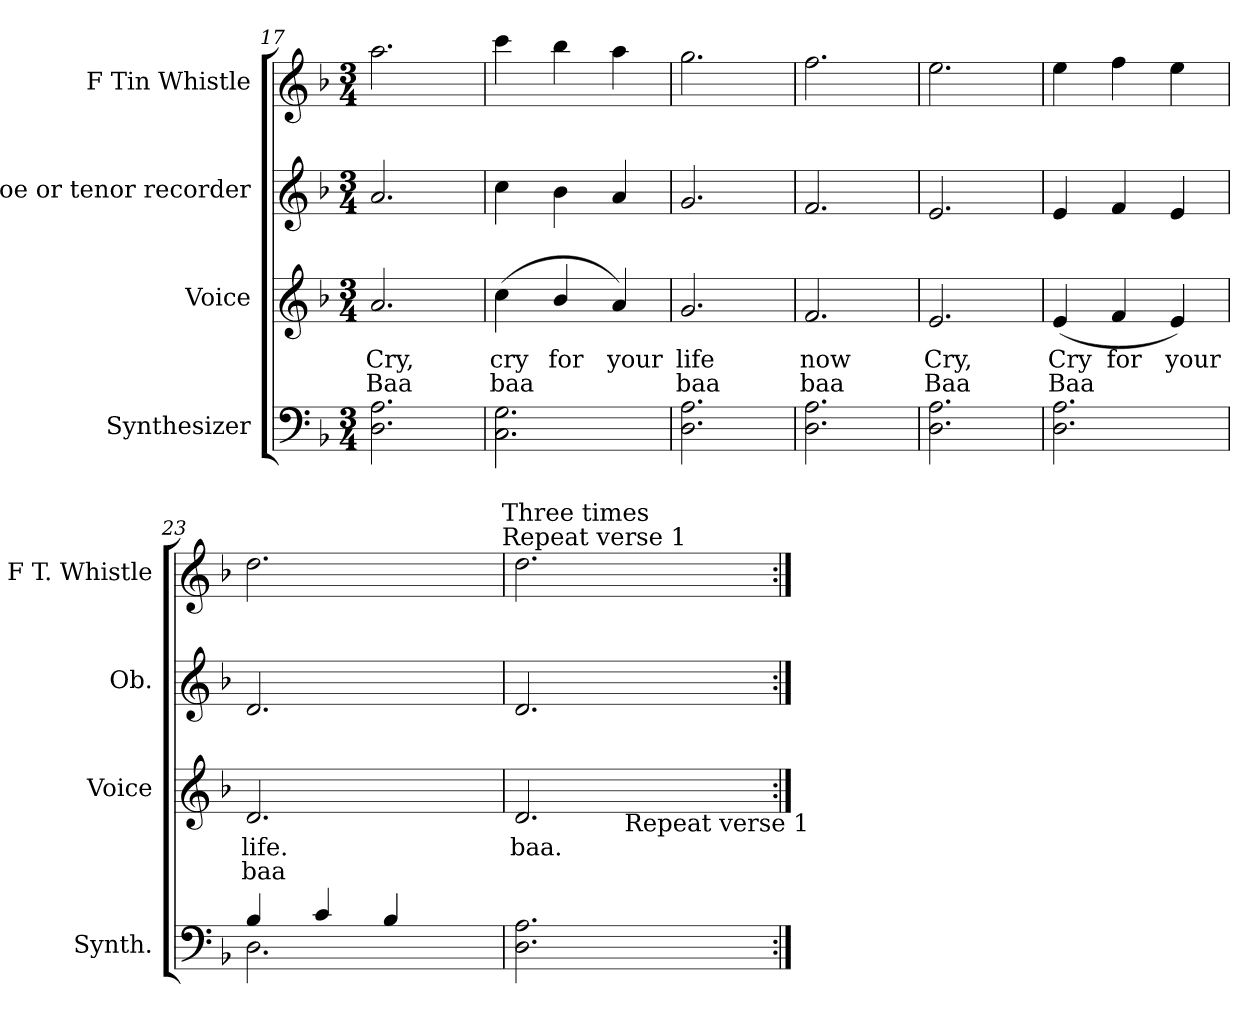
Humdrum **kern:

**kern	**kern	**text	**text	**kern	**kern
*part4	*part3	*part3	*part3	*part2	*part1
*staff4	*staff3	*staff3	*staff3	*staff2	*staff1
*I"Synthesizer	*I"Voice	*	*	*I"Oboe or tenor recorder	*I"F Tin Whistle
*I'Synth.	*I'Voice	*	*	*I'Ob.	*I'F T. Whistle
!!LO:LB:g=z
*clefF4	*clefG2	*	*	*clefG2	*clefG2
*	*	*	*	*	*ITrd-7c-12
*k[b-]	*k[b-]	*	*	*k[b-]	*k[b-]
*F:	*F:	*	*	*F:	*F:
*M3/4	*M3/4	*	*	*M3/4	*M3/4
=17	=17	=17	=17	=17	=17
!	!	!LO:LY:b:color=#000000	!LO:LY:b:color=#000000	!	!
2.Di\ 2.Ai	2.ai/	Cry,	Baa	2.ai/	2.aaai\
=18	=18	=18	=18	=18	=18
!	!	!LO:LY:b:color=#000000	!LO:LY:b:color=#000000	!	!
2.Ci\ 2.Gi	(4cci\	cry	baa	4cci\	4cccci\
!	!	!LO:LY:b:color=#000000	!	!	!
.	4b-i/	for	.	4b-i\	4bbb-i\
!	!	!LO:LY:b:color=#000000	!	!	!
.	4ai/)	your	.	4ai/	4aaai\
=19	=19	=19	=19	=19	=19
!	!	!LO:LY:b:color=#000000	!LO:LY:b:color=#000000	!	!
2.Di\ 2.Ai	2.gi/	life	baa	2.gi/	2.gggi\
=20	=20	=20	=20	=20	=20
!	!	!LO:LY:b:color=#000000	!LO:LY:b:color=#000000	!	!
2.Di\ 2.Ai	2.fi/	now	baa	2.fi/	2.fffi\
=21	=21	=21	=21	=21	=21
!	!	!LO:LY:b:color=#000000	!LO:LY:b:color=#000000	!	!
2.Di\ 2.Ai	2.ei/	Cry,	Baa	2.ei/	2.eeei\
=22	=22	=22	=22	=22	=22
!	!	!LO:LY:b:color=#000000	!LO:LY:b:color=#000000	!	!
2.Di\ 2.Ai	(4ei/	Cry	Baa	4ei/	4eeei\
!	!	!LO:LY:b:color=#000000	!	!	!
.	4fi/	for	.	4fi/	4fffi\
!	!	!LO:LY:b:color=#000000	!	!	!
.	4ei/)	your	.	4ei/	4eeei\
=23	=23	=23	=23	=23	=23
*^	*	*	*	*	*
!	!	!	!LO:LY:b:color=#000000	!LO:LY:b:color=#000000	!	!
*	*	*	*	*	*	*^
2.Di\	4B-i/	2.di/	life.	baa	2.di/	2.dddi\	2ryy
.	4ci/	.	.	.	.	.	.
.	4B-i/	.	.	.	.	.	8ryy
.	.	.	.	.	.	.	16ryy
.	.	.	.	.	.	.	32ryy
.	.	.	.	.	.	.	64ryy
.	.	.	.	.	.	.	128...ryy
!	!	!	!	!	!	!	!LO:TX:a:t=Repeat verse 1
!	!	!	!	!	!	!	!LO:TX:a:t=Three times
.	.	.	.	.	.	.	1024ryy
*v	*v	*	*	*	*	*v	*v
=24	=24	=24	=24	=24	=24
*^	*	*	*	*	*^
!	!	!	!LO:LY:b:color=#000000	!	!	!	!
*v	*v	*^	*	*	*	*v	*v
2.Di\ 2.Ai	2.di/	8ryy	baa.	.	2.di/	2.dddi\
.	.	16ryy	.	.	.	.
.	.	32ryy	.	.	.	.
.	.	64ryy	.	.	.	.
.	.	512ryy	.	.	.	.
!	!	!LO:TX:b:t=Repeat verse 1	!	!	!	!
.	.	2ryy	.	.	.	.
.	.	128..ryy	.	.	.	.
*	*v	*v	*	*	*	*
=:|!	=:|!	=:|!	=:|!	=:|!	=:|!
*-	*-	*-	*-	*-	*-
